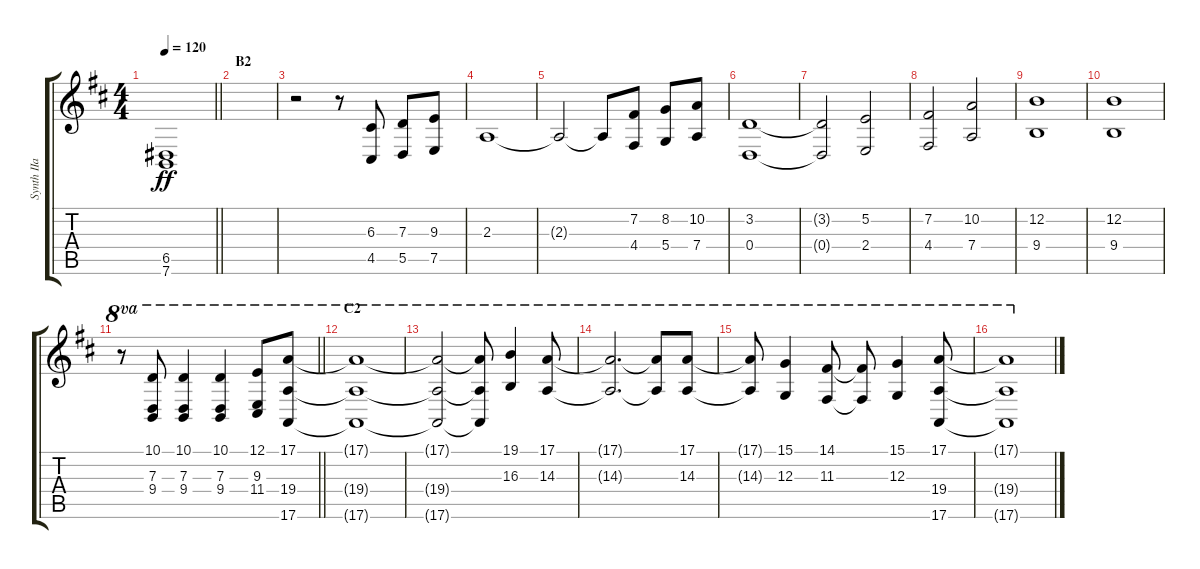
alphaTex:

\track ("Synth IIa (Kotobuki Tsumugi)" "Synth IIa ") {instrument stringensemble1}
\staff {score tabs}
\tuning (E4 B3 G3 D3 A2 E2) {hide}
\ts (4 4)
\tempo 120
\clef g2
\barLineRight lightlight
\ks d
(6.5 7.6).1{dy ff} |
\section ("" "B2")
|
r.2 r.8 (6.3 4.5).8 (7.3 5.5).8 (9.3 7.5).8 |
2.3.1 |
2.3{t}.2 2.3{t}.8 (7.2 4.4).8 (8.2 5.4).8 (10.2 7.4).8 |
(3.2 0.4).1 |
(3.2{t} 0.4{t}).2 (5.2 2.4).2 |
(7.2 4.4).2 (10.2 7.4).2 |
(12.2 9.4).1 |
(12.2 9.4).1 |
\barLineRight lightlight
r.8{ot 8va} (10.1 7.3 9.4).8{ot 8va} (10.1 7.3 9.4).4{ot 8va} (10.1 7.3 9.4).4{ot 8va} (12.1 9.3 11.4).8{ot 8va} (17.1 19.4 17.6).8{ot 8va} |
\section ("" "C2")
(17.1{t} 19.4{t} 17.6{t}).1{ot 8va} |
(17.1{t} 19.4{t} 17.6{t}).2{ot 8va} (17.1{t} 19.4{t} 17.6{t}).8{ot 8va} (19.1 16.3).4{ot 8va} (17.1 14.3).8{ot 8va} |
(17.1{t} 14.3{t}).2{d ot 8va} (17.1{t} 14.3{t}).8{ot 8va} (17.1 14.3).8{ot 8va} |
(17.1{t} 14.3{t}).8{ot 8va} (15.1 12.3).4{ot 8va} (14.1 11.3).8{ot 8va} (14.1{t} 11.3{t}).8{ot 8va} (15.1 12.3).4{ot 8va} (17.1 19.4 17.6).8{ot 8va} |
(17.1{t} 19.4{t} 17.6{t}).1{ot 8va}
